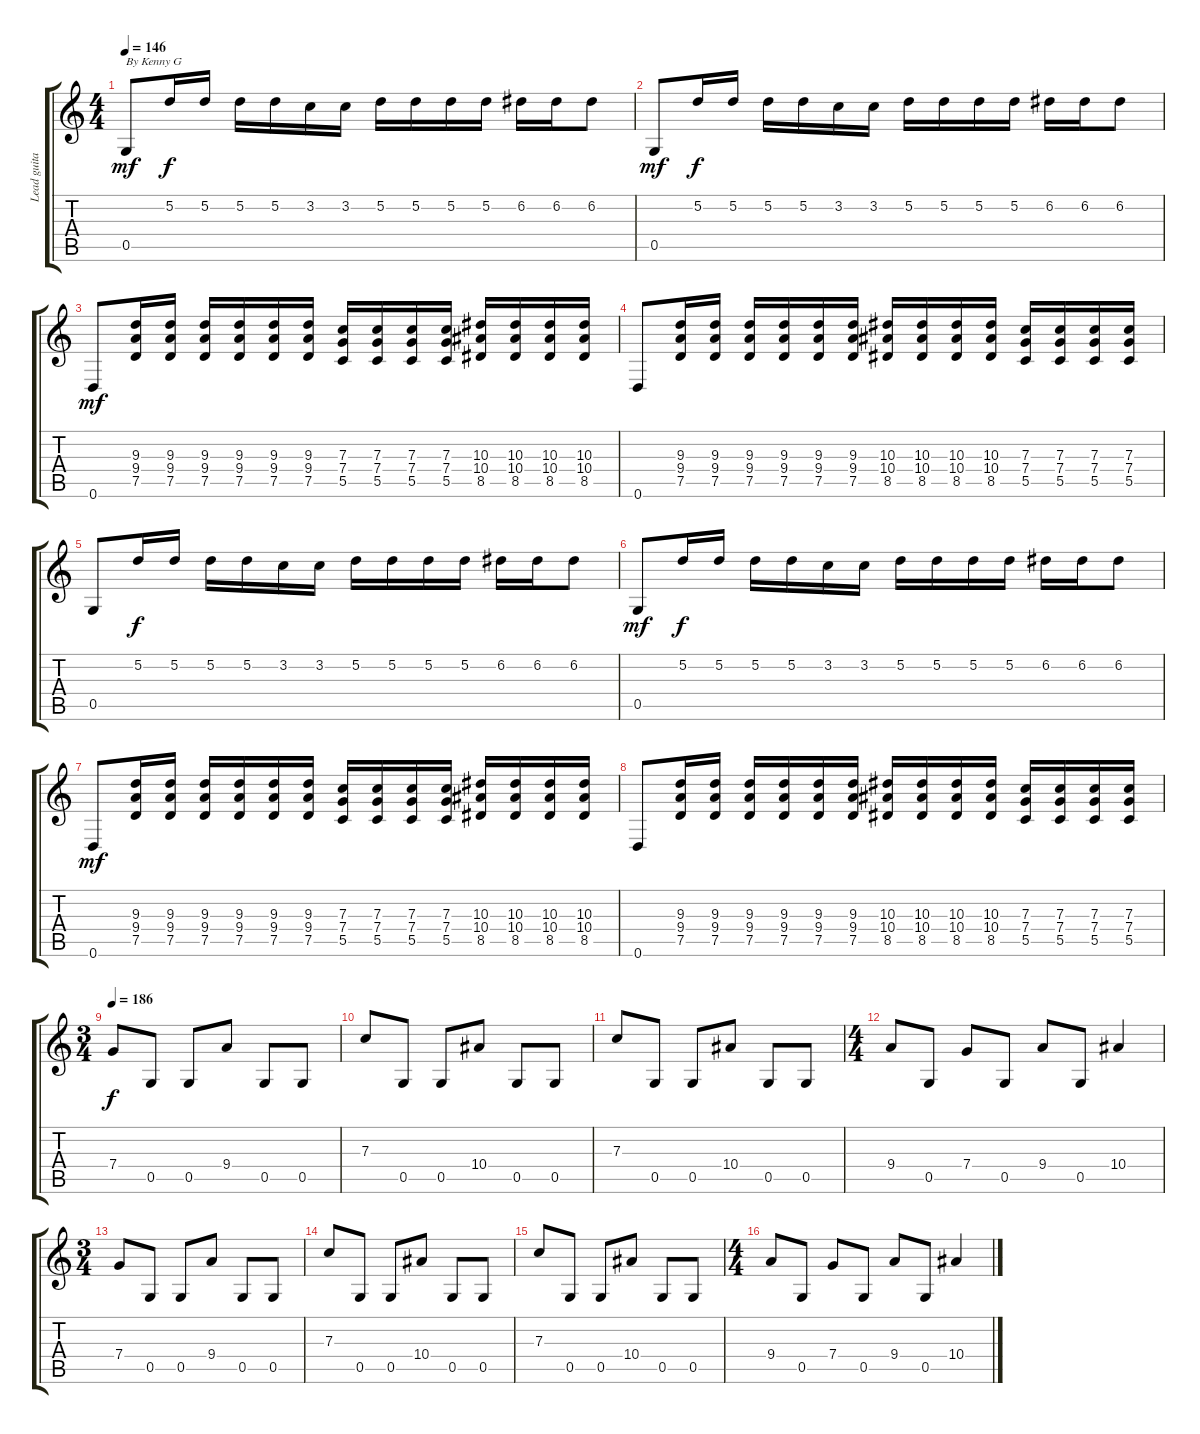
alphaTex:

\track ("Lead guitar 1" "Lead guita") {instrument distortionguitar}
\staff {score tabs}
\tuning (D4 A3 F3 C3 G2 D2) {hide}
\ts (4 4)
\tempo 146
\clef g2
\ks c
0.5.8{txt "By Kenny G" dy mf instrument distortionguitar} 5.2.16{dy f} 5.2.16 5.2.16 5.2.16 3.2.16 3.2.16 5.2.16 5.2.16 5.2.16 5.2.16 6.2.16 6.2.16 6.2.8 |
0.5.8{dy mf} 5.2.16{dy f} 5.2.16 5.2.16 5.2.16 3.2.16 3.2.16 5.2.16 5.2.16 5.2.16 5.2.16 6.2.16 6.2.16 6.2.8 |
0.6.8{dy mf} (9.3 9.4 7.5).16 (9.3 9.4 7.5).16 (9.3 9.4 7.5).16 (9.3 9.4 7.5).16 (9.3 9.4 7.5).16 (9.3 9.4 7.5).16 (7.3 7.4 5.5).16 (7.3 7.4 5.5).16 (7.3 7.4 5.5).16 (7.3 7.4 5.5).16 (10.3 10.4 8.5).16 (10.3 10.4 8.5).16 (10.3 10.4 8.5).16 (10.3 10.4 8.5).16 |
0.6.8 (9.3 9.4 7.5).16 (9.3 9.4 7.5).16 (9.3 9.4 7.5).16 (9.3 9.4 7.5).16 (9.3 9.4 7.5).16 (9.3 9.4 7.5).16 (10.3 10.4 8.5).16 (10.3 10.4 8.5).16 (10.3 10.4 8.5).16 (10.3 10.4 8.5).16 (7.3 7.4 5.5).16 (7.3 7.4 5.5).16 (7.3 7.4 5.5).16 (7.3 7.4 5.5).16 |
0.5.8 5.2.16{dy f} 5.2.16 5.2.16 5.2.16 3.2.16 3.2.16 5.2.16 5.2.16 5.2.16 5.2.16 6.2.16 6.2.16 6.2.8 |
0.5.8{dy mf} 5.2.16{dy f} 5.2.16 5.2.16 5.2.16 3.2.16 3.2.16 5.2.16 5.2.16 5.2.16 5.2.16 6.2.16 6.2.16 6.2.8 |
0.6.8{dy mf} (9.3 9.4 7.5).16 (9.3 9.4 7.5).16 (9.3 9.4 7.5).16 (9.3 9.4 7.5).16 (9.3 9.4 7.5).16 (9.3 9.4 7.5).16 (7.3 7.4 5.5).16 (7.3 7.4 5.5).16 (7.3 7.4 5.5).16 (7.3 7.4 5.5).16 (10.3 10.4 8.5).16 (10.3 10.4 8.5).16 (10.3 10.4 8.5).16 (10.3 10.4 8.5).16 |
0.6.8 (9.3 9.4 7.5).16 (9.3 9.4 7.5).16 (9.3 9.4 7.5).16 (9.3 9.4 7.5).16 (9.3 9.4 7.5).16 (9.3 9.4 7.5).16 (10.3 10.4 8.5).16 (10.3 10.4 8.5).16 (10.3 10.4 8.5).16 (10.3 10.4 8.5).16 (7.3 7.4 5.5).16 (7.3 7.4 5.5).16 (7.3 7.4 5.5).16 (7.3 7.4 5.5).16 |
\ts (3 4)
\tempo 186
7.4.8{dy f} 0.5.8 0.5.8 9.4.8 0.5.8 0.5.8 |
7.3.8 0.5.8 0.5.8 10.4.8 0.5.8 0.5.8 |
7.3.8 0.5.8 0.5.8 10.4.8 0.5.8 0.5.8 |
\ts (4 4)
9.4.8 0.5.8 7.4.8 0.5.8 9.4.8 0.5.8 10.4.4 |
\ts (3 4)
7.4.8 0.5.8 0.5.8 9.4.8 0.5.8 0.5.8 |
7.3.8 0.5.8 0.5.8 10.4.8 0.5.8 0.5.8 |
7.3.8 0.5.8 0.5.8 10.4.8 0.5.8 0.5.8 |
\ts (4 4)
9.4.8 0.5.8 7.4.8 0.5.8 9.4.8 0.5.8 10.4.4
